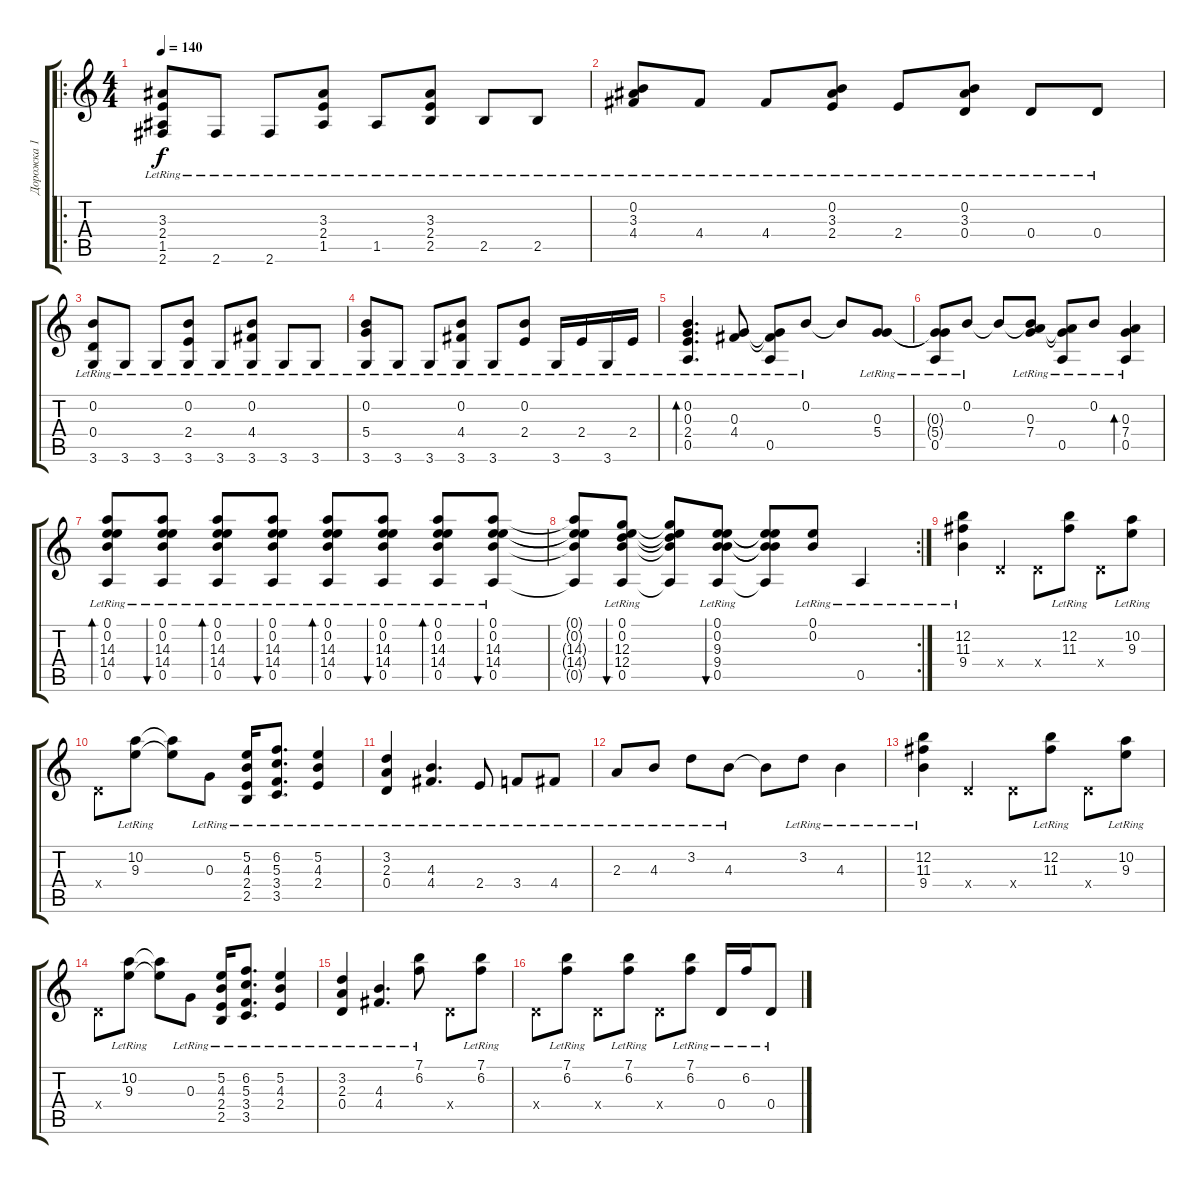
\track ("Дорожка 1" "Дорожка 1") {instrument acousticguitarsteel}
\staff {score tabs}
\tuning (E4 B3 G3 D3 A2 E2) {hide}
\ro
\ts (4 4)
\tempo 140
\clef g2
\ks c
(3.3{lr} 2.4{lr} 1.5{lr} 2.6{lr}).8{dy f} 2.6{lr}.8 2.6{lr}.8 (3.3{lr} 2.4{lr} 1.5{lr}).8 1.5{lr}.8 (3.3{lr} 2.4{lr} 2.5{lr}).8 2.5{lr}.8 2.5{lr}.8 |
(0.2{lr} 3.3{lr} 4.4{lr}).8 4.4{lr}.8 4.4{lr}.8 (0.2{lr} 3.3{lr} 2.4{lr}).8 2.4{lr}.8 (0.2{lr} 3.3{lr} 0.4{lr}).8 0.4{lr}.8 0.4{lr}.8 |
(0.2{lr} 0.4{lr} 3.6{lr}).8 3.6{lr}.8 3.6{lr}.8 (0.2{lr} 2.4{lr} 3.6{lr}).8 3.6{lr}.8 (0.2{lr} 4.4{lr} 3.6{lr}).8 3.6{lr}.8 3.6{lr}.8 |
(0.2{lr} 5.4{lr} 3.6{lr}).8 3.6{lr}.8 3.6{lr}.8 (0.2{lr} 4.4{lr} 3.6{lr}).8 3.6{lr}.8 (0.2{lr} 2.4{lr}).8 3.6{lr}.16 2.4{lr}.16 3.6{lr}.16 2.4{lr}.16 |
(0.2{lr} 0.3{lr} 2.4{lr} 0.5{lr}).4{d bd 60} (0.3{lr} 4.4{lr}).8 (0.3{t} 4.4{t} 0.5{lr}).8 0.2{lr}.8 0.2{t}.8 (0.3{lr} 5.4{lr}).8 |
(0.3{t} 5.4{t} 0.5{lr}).8 0.2{lr}.8 0.2{t}.8 (0.2{t} 0.3{lr} 7.4{lr}).8 (0.3{t} 7.4{t} 0.5{lr}).8 0.2{lr}.8 (0.3{lr} 7.4{lr} 0.5{lr}).4{bd 60} |
(0.1{lr} 0.2{lr} 14.3{lr} 14.4{lr} 0.5{lr}).8{bd 60} (0.1{lr} 0.2{lr} 14.3{lr} 14.4{lr} 0.5{lr}).8{bu 60} (0.1{lr} 0.2{lr} 14.3{lr} 14.4{lr} 0.5{lr}).8{bd 60} (0.1{lr} 0.2{lr} 14.3{lr} 14.4{lr} 0.5{lr}).8{bu 60} (0.1{lr} 0.2{lr} 14.3{lr} 14.4{lr} 0.5{lr}).8{bd 60} (0.1{lr} 0.2{lr} 14.3{lr} 14.4{lr} 0.5{lr}).8{bu 60} (0.1{lr} 0.2{lr} 14.3{lr} 14.4{lr} 0.5{lr}).8{bd 60} (0.1{lr} 0.2{lr} 14.3{lr} 14.4{lr} 0.5{lr}).8{bu 60} |
\rc 2
(0.1{t} 0.2{t} 14.3{t} 14.4{t} 0.5{t}).8 (0.1{lr} 0.2{lr} 12.3{lr} 12.4{lr} 0.5{lr}).8{bu 60} (0.1{t} 0.2{t} 12.3{t} 12.4{t} 0.5{t}).8 (0.1{lr} 0.2{lr} 9.3{lr} 9.4{lr} 0.5{lr}).8{bu 60} (0.1{t} 0.2{t} 9.3{t} 9.4{t} 0.5{t}).8 (0.1{lr} 0.2{lr}).8 0.5{lr}.4 |
(12.2{lr} 11.3{lr} 9.4{lr}).4 0.4{x}.4 0.4{x}.8 (12.2{lr} 11.3{lr}).8 0.4{x}.8 (10.2{lr} 9.3{lr}).8 |
0.4{x}.8 (10.2{lr} 9.3{lr}).8 (10.2{t} 9.3{t}).8 0.3{lr}.8 (5.2{lr} 4.3{lr} 2.4{lr} 2.5{lr}).16 (6.2{lr} 5.3{lr} 3.4{lr} 3.5{lr}).8{d} (5.2{lr} 4.3{lr} 2.4{lr}).4 |
(3.2{lr} 2.3{lr} 0.4{lr}).4 (4.3{lr} 4.4{lr}).4{d} 2.4{lr}.8 3.4{lr}.8 4.4{lr}.8 |
2.3{lr}.8 4.3{lr}.8 3.2{lr}.8 4.3{lr}.8 4.3{t}.8 3.2{lr}.8 4.3{lr}.4 |
(12.2{lr} 11.3{lr} 9.4{lr}).4 0.4{x}.4 0.4{x}.8 (12.2{lr} 11.3{lr}).8 0.4{x}.8 (10.2{lr} 9.3{lr}).8 |
0.4{x}.8 (10.2{lr} 9.3{lr}).8 (10.2{t} 9.3{t}).8 0.3{lr}.8 (5.2{lr} 4.3{lr} 2.4{lr} 2.5{lr}).16 (6.2{lr} 5.3{lr} 3.4{lr} 3.5{lr}).8{d} (5.2{lr} 4.3{lr} 2.4{lr}).4 |
(3.2{lr} 2.3{lr} 0.4{lr}).4 (4.3{lr} 4.4{lr}).4{d} (7.1{lr} 6.2{lr}).8 0.4{x}.8 (7.1{lr} 6.2{lr}).8 |
0.4{x}.8 (7.1{lr} 6.2{lr}).8 0.4{x}.8 (7.1{lr} 6.2{lr}).8 0.4{x}.8 (7.1{lr} 6.2{lr}).8 0.4{lr}.16 6.2{lr}.16 0.4{lr}.8
